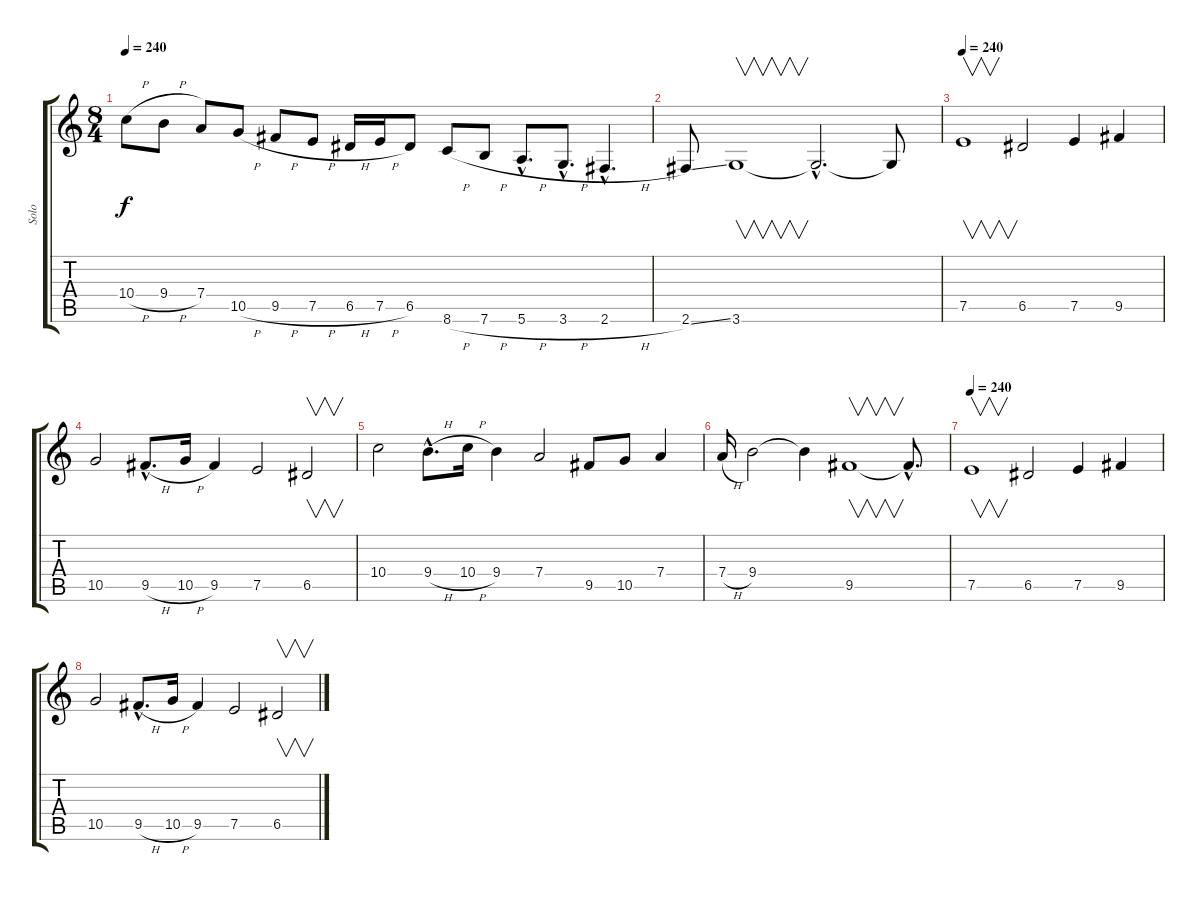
\track ("Solo" "Solo") {instrument acousticguitarsteel}
\staff {score tabs}
\tuning (E4 B3 G3 D3 A2 E2) {hide}
\ts (8 4)
\tempo 240
\clef g2
\ks c
10.4{h}.8{dy f} 9.4{h}.8 7.4.8 10.5{h}.8 9.5{h}.8 7.5{h}.8 6.5{h}.16 7.5{h}.16 6.5.8 8.6{h}.8 7.6{h}.8 5.6{h hac}.8{d} 3.6{h hac}.8{d} 2.6{h hac}.4{d} |
2.6{ss}.8 3.6.1{v} 3.6{hac t}.2{d} 3.6{t}.8 |
\tempo 240
7.5.1{v instrument distortionguitar} 6.5.2 7.5.4 9.5.4 |
10.5.2 9.5{h hac}.8{d} 10.5{h}.16 9.5.4 7.5.2 6.5.2{v} |
10.4.2 9.4{h hac}.8{d} 10.4{h}.16 9.4.4 7.4.2 9.5.8 10.5.8 7.4.4 |
7.4{h}.16 9.4.2 9.4{t}.4 9.5.1{v} 9.5{hac t}.8{d} |
\tempo 240
7.5.1{v instrument distortionguitar} 6.5.2 7.5.4 9.5.4 |
10.5.2 9.5{h hac}.8{d} 10.5{h}.16 9.5.4 7.5.2 6.5.2{v}
